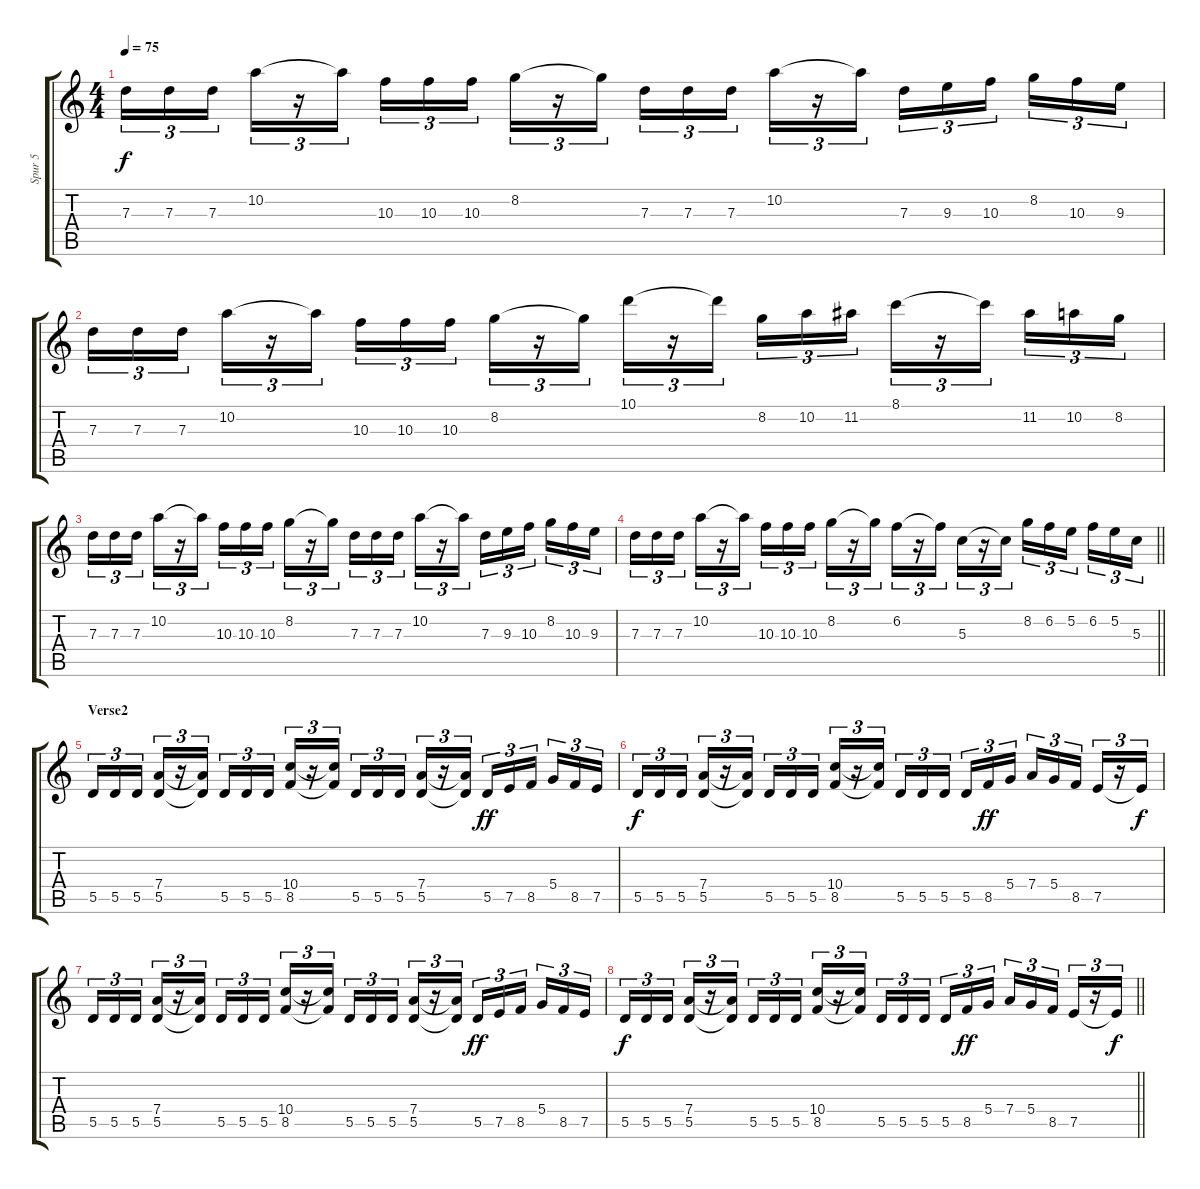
\track ("Spur 5" "Spur 5") {instrument distortionguitar}
\staff {score tabs}
\tuning (E4 B3 G3 D3 A2 E2) {hide}
\ts (4 4)
\tempo 75
\clef g2
\ks c
7.3.16{tu (3 2) dy f} 7.3.16{tu (3 2)} 7.3.16{tu (3 2)} 10.2.16{tu (3 2)} r.16{tu (3 2)} 10.2{t}.16{tu (3 2)} 10.3.16{tu (3 2)} 10.3.16{tu (3 2)} 10.3.16{tu (3 2)} 8.2.16{tu (3 2)} r.16{tu (3 2)} 8.2{t}.16{tu (3 2)} 7.3.16{tu (3 2)} 7.3.16{tu (3 2)} 7.3.16{tu (3 2)} 10.2.16{tu (3 2)} r.16{tu (3 2)} 10.2{t}.16{tu (3 2)} 7.3.16{tu (3 2)} 9.3.16{tu (3 2)} 10.3.16{tu (3 2)} 8.2.16{tu (3 2)} 10.3.16{tu (3 2)} 9.3.16{tu (3 2)} |
7.3.16{tu (3 2)} 7.3.16{tu (3 2)} 7.3.16{tu (3 2)} 10.2.16{tu (3 2)} r.16{tu (3 2)} 10.2{t}.16{tu (3 2)} 10.3.16{tu (3 2)} 10.3.16{tu (3 2)} 10.3.16{tu (3 2)} 8.2.16{tu (3 2)} r.16{tu (3 2)} 8.2{t}.16{tu (3 2)} 10.1.16{tu (3 2)} r.16{tu (3 2)} 10.1{t}.16{tu (3 2)} 8.2.16{tu (3 2)} 10.2.16{tu (3 2)} 11.2.16{tu (3 2)} 8.1.16{tu (3 2)} r.16{tu (3 2)} 8.1{t}.16{tu (3 2)} 11.2.16{tu (3 2)} 10.2.16{tu (3 2)} 8.2.16{tu (3 2)} |
7.3.16{tu (3 2)} 7.3.16{tu (3 2)} 7.3.16{tu (3 2)} 10.2.16{tu (3 2)} r.16{tu (3 2)} 10.2{t}.16{tu (3 2)} 10.3.16{tu (3 2)} 10.3.16{tu (3 2)} 10.3.16{tu (3 2)} 8.2.16{tu (3 2)} r.16{tu (3 2)} 8.2{t}.16{tu (3 2)} 7.3.16{tu (3 2)} 7.3.16{tu (3 2)} 7.3.16{tu (3 2)} 10.2.16{tu (3 2)} r.16{tu (3 2)} 10.2{t}.16{tu (3 2)} 7.3.16{tu (3 2)} 9.3.16{tu (3 2)} 10.3.16{tu (3 2)} 8.2.16{tu (3 2)} 10.3.16{tu (3 2)} 9.3.16{tu (3 2)} |
\barLineRight lightlight
7.3.16{tu (3 2)} 7.3.16{tu (3 2)} 7.3.16{tu (3 2)} 10.2.16{tu (3 2)} r.16{tu (3 2)} 10.2{t}.16{tu (3 2)} 10.3.16{tu (3 2)} 10.3.16{tu (3 2)} 10.3.16{tu (3 2)} 8.2.16{tu (3 2)} r.16{tu (3 2)} 8.2{t}.16{tu (3 2)} 6.2.16{tu (3 2)} r.16{tu (3 2)} 6.2{t}.16{tu (3 2)} 5.3.16{tu (3 2)} r.16{tu (3 2)} 5.3{t}.16{tu (3 2)} 8.2.16{tu (3 2)} 6.2.16{tu (3 2)} 5.2.16{tu (3 2)} 6.2.16{tu (3 2)} 5.2.16{tu (3 2)} 5.3.16{tu (3 2)} |
\section ("" "Verse2")
5.5.16{tu (3 2)} 5.5.16{tu (3 2)} 5.5.16{tu (3 2)} (7.4 5.5).16{tu (3 2)} r.16{tu (3 2)} (7.4{t} 5.5{t}).16{tu (3 2)} 5.5.16{tu (3 2)} 5.5.16{tu (3 2)} 5.5.16{tu (3 2)} (10.4 8.5).16{tu (3 2)} r.16{tu (3 2)} (10.4{t} 8.5{t}).16{tu (3 2)} 5.5.16{tu (3 2)} 5.5.16{tu (3 2)} 5.5.16{tu (3 2)} (7.4 5.5).16{tu (3 2)} r.16{tu (3 2)} (7.4{t} 5.5{t}).16{tu (3 2)} 5.5.16{tu (3 2) dy ff} 7.5.16{tu (3 2)} 8.5.16{tu (3 2)} 5.4.16{tu (3 2)} 8.5.16{tu (3 2)} 7.5.16{tu (3 2)} |
5.5.16{tu (3 2) dy f} 5.5.16{tu (3 2)} 5.5.16{tu (3 2)} (7.4 5.5).16{tu (3 2)} r.16{tu (3 2)} (7.4{t} 5.5{t}).16{tu (3 2)} 5.5.16{tu (3 2)} 5.5.16{tu (3 2)} 5.5.16{tu (3 2)} (10.4 8.5).16{tu (3 2)} r.16{tu (3 2)} (10.4{t} 8.5{t}).16{tu (3 2)} 5.5.16{tu (3 2)} 5.5.16{tu (3 2)} 5.5.16{tu (3 2)} 5.5.16{tu (3 2)} 8.5.16{tu (3 2) dy ff} 5.4.16{tu (3 2)} 7.4.16{tu (3 2)} 5.4.16{tu (3 2)} 8.5.16{tu (3 2)} 7.5.16{tu (3 2)} r.16{tu (3 2)} 7.5{t}.16{tu (3 2) dy f} |
5.5.16{tu (3 2)} 5.5.16{tu (3 2)} 5.5.16{tu (3 2)} (7.4 5.5).16{tu (3 2)} r.16{tu (3 2)} (7.4{t} 5.5{t}).16{tu (3 2)} 5.5.16{tu (3 2)} 5.5.16{tu (3 2)} 5.5.16{tu (3 2)} (10.4 8.5).16{tu (3 2)} r.16{tu (3 2)} (10.4{t} 8.5{t}).16{tu (3 2)} 5.5.16{tu (3 2)} 5.5.16{tu (3 2)} 5.5.16{tu (3 2)} (7.4 5.5).16{tu (3 2)} r.16{tu (3 2)} (7.4{t} 5.5{t}).16{tu (3 2)} 5.5.16{tu (3 2) dy ff} 7.5.16{tu (3 2)} 8.5.16{tu (3 2)} 5.4.16{tu (3 2)} 8.5.16{tu (3 2)} 7.5.16{tu (3 2)} |
\barLineRight lightlight
5.5.16{tu (3 2) dy f} 5.5.16{tu (3 2)} 5.5.16{tu (3 2)} (7.4 5.5).16{tu (3 2)} r.16{tu (3 2)} (7.4{t} 5.5{t}).16{tu (3 2)} 5.5.16{tu (3 2)} 5.5.16{tu (3 2)} 5.5.16{tu (3 2)} (10.4 8.5).16{tu (3 2)} r.16{tu (3 2)} (10.4{t} 8.5{t}).16{tu (3 2)} 5.5.16{tu (3 2)} 5.5.16{tu (3 2)} 5.5.16{tu (3 2)} 5.5.16{tu (3 2)} 8.5.16{tu (3 2) dy ff} 5.4.16{tu (3 2)} 7.4.16{tu (3 2)} 5.4.16{tu (3 2)} 8.5.16{tu (3 2)} 7.5.16{tu (3 2)} r.16{tu (3 2)} 7.5{t}.16{tu (3 2) dy f}
